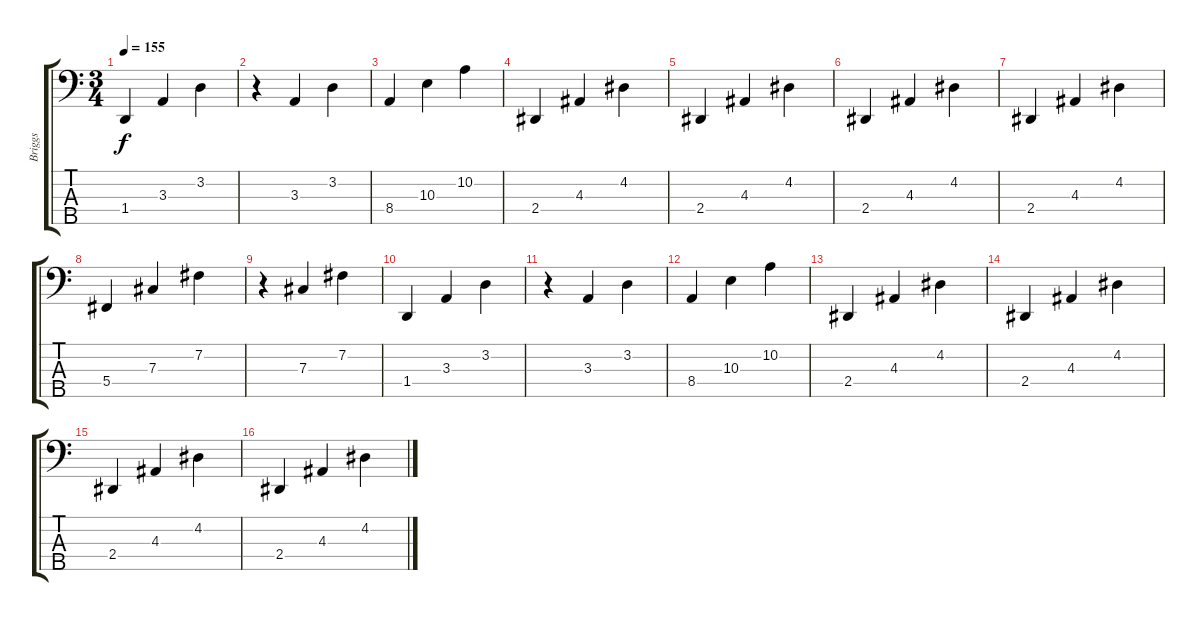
\track ("Briggs" "Briggs") {instrument electricbassfinger}
\staff {score tabs}
\tuning (E2 B1 Gb1 Db1 Ab0) {hide}
\ts (3 4)
\tempo 155
\clef f4
\ks c
1.4.4{dy f} 3.3.4 3.2.4 |
r.4 3.3.4 3.2.4 |
8.4.4 10.3.4 10.2.4 |
2.4.4 4.3.4 4.2.4 |
2.4.4 4.3.4 4.2.4 |
2.4.4 4.3.4 4.2.4 |
2.4.4 4.3.4 4.2.4 |
5.4.4{volume 12} 7.3.4 7.2.4 |
r.4 7.3.4 7.2.4 |
1.4.4 3.3.4 3.2.4 |
r.4 3.3.4 3.2.4 |
8.4.4 10.3.4 10.2.4 |
2.4.4 4.3.4 4.2.4 |
2.4.4 4.3.4 4.2.4 |
2.4.4 4.3.4 4.2.4 |
2.4.4 4.3.4 4.2.4
